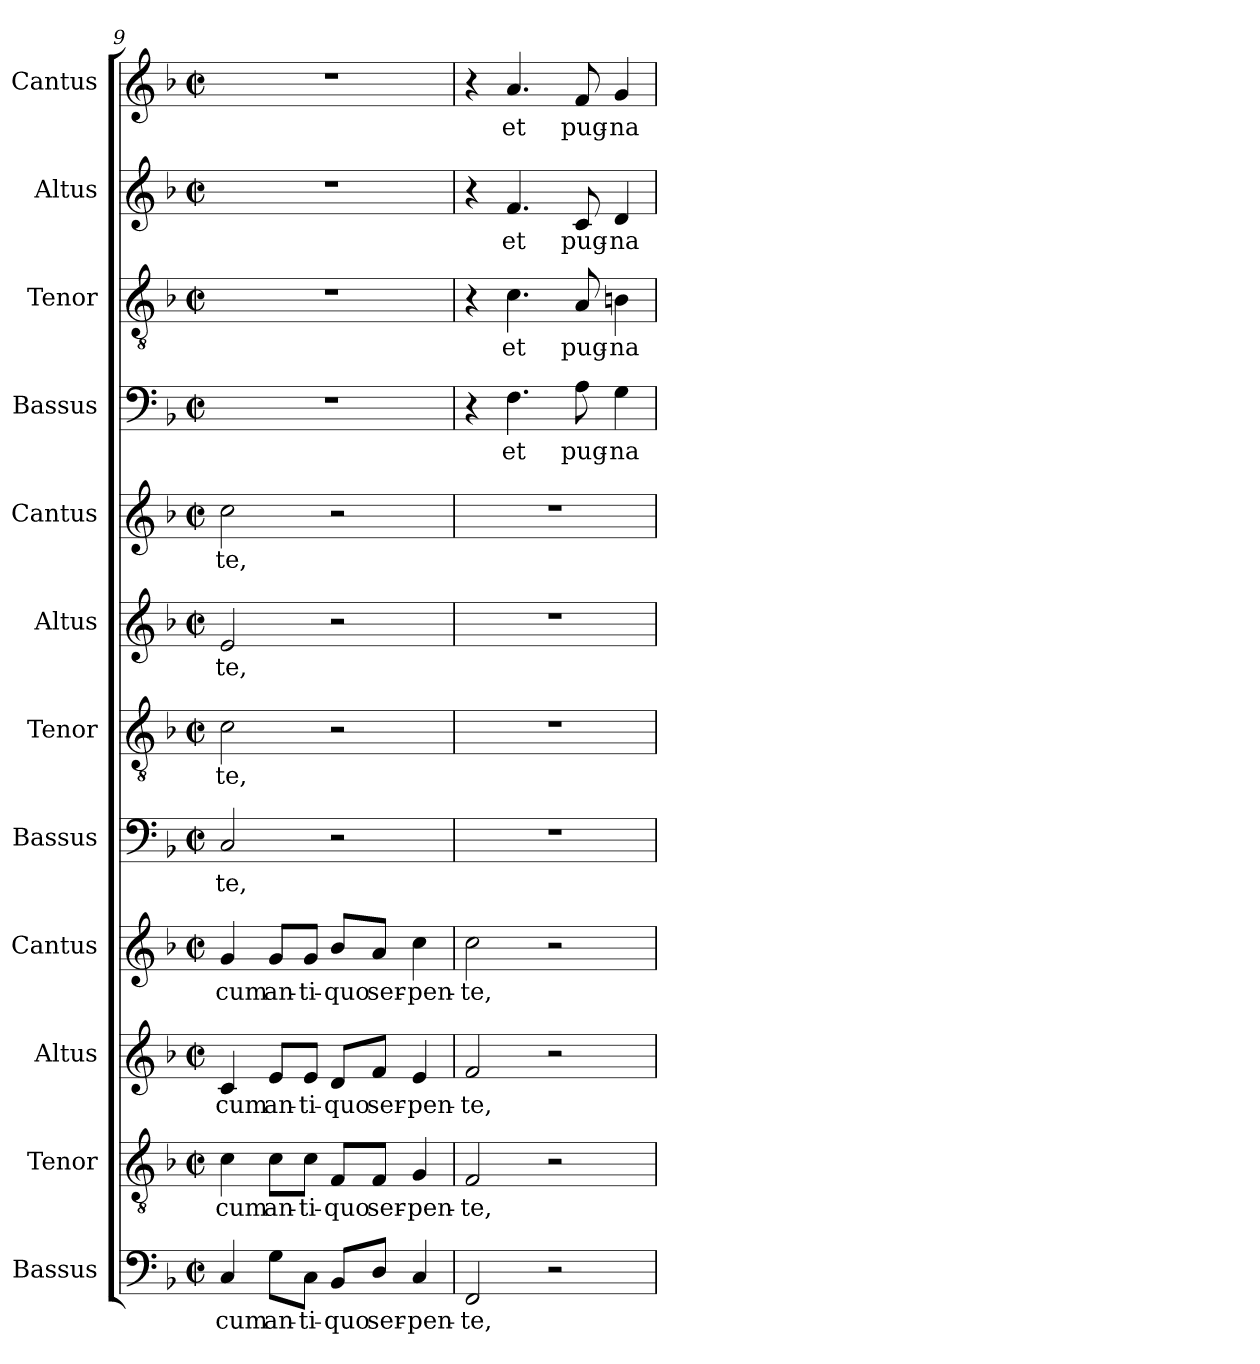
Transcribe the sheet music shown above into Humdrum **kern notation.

**kern	**text	**kern	**text	**kern	**text	**kern	**text	**kern	**text	**kern	**text	**kern	**text	**kern	**text	**kern	**text	**kern	**text	**kern	**text	**kern	**text
*part12	*part12	*part11	*part11	*part10	*part10	*part9	*part9	*part8	*part8	*part7	*part7	*part6	*part6	*part5	*part5	*part4	*part4	*part3	*part3	*part2	*part2	*part1	*part1
*staff12	*staff12	*staff11	*staff11	*staff10	*staff10	*staff9	*staff9	*staff8	*staff8	*staff7	*staff7	*staff6	*staff6	*staff5	*staff5	*staff4	*staff4	*staff3	*staff3	*staff2	*staff2	*staff1	*staff1
*I"Bassus	*	*I"Tenor	*	*I"Altus	*	*I"Cantus	*	*I"Bassus	*	*I"Tenor	*	*I"Altus	*	*I"Cantus	*	*I"Bassus	*	*I"Tenor	*	*I"Altus	*	*I"Cantus	*
*I'B.	*	*I'T.	*	*I'A.	*	*I'S.	*	*I'B.	*	*I'T.	*	*I'A.	*	*I'S.	*	*I'B.	*	*I'T.	*	*I'A.	*	*I'S.	*
*clefF4	*	*clefGv2	*	*clefG2	*	*clefG2	*	*clefF4	*	*clefGv2	*	*clefG2	*	*clefG2	*	*clefF4	*	*clefGv2	*	*clefG2	*	*clefG2	*
*	*	*ITrd7c12	*	*	*	*	*	*	*	*ITrd7c12	*	*	*	*	*	*	*	*ITrd7c12	*	*	*	*	*
*k[b-]	*	*k[b-]	*	*k[b-]	*	*k[b-]	*	*k[b-]	*	*k[b-]	*	*k[b-]	*	*k[b-]	*	*k[b-]	*	*k[b-]	*	*k[b-]	*	*k[b-]	*
*F:	*	*F:	*	*F:	*	*F:	*	*F:	*	*F:	*	*F:	*	*F:	*	*F:	*	*F:	*	*F:	*	*F:	*
*M2/2	*	*M2/2	*	*M2/2	*	*M2/2	*	*M2/2	*	*M2/2	*	*M2/2	*	*M2/2	*	*M2/2	*	*M2/2	*	*M2/2	*	*M2/2	*
*met(c|)	*	*met(c|)	*	*met(c|)	*	*met(c|)	*	*met(c|)	*	*met(c|)	*	*met(c|)	*	*met(c|)	*	*met(c|)	*	*met(c|)	*	*met(c|)	*	*met(c|)	*
=9	=9	=9	=9	=9	=9	=9	=9	=9	=9	=9	=9	=9	=9	=9	=9	=9	=9	=9	=9	=9	=9	=9	=9
!	!LO:LY:b:color=#000000	!	!	!	!	!	!	!	!	!	!	!	!	!	!	!	!	!	!	!	!	!	!
!	!	!	!LO:LY:b:color=#000000	!	!	!	!	!	!	!	!	!	!	!	!	!	!	!	!	!	!	!	!
!	!	!	!	!	!LO:LY:b:color=#000000	!	!	!	!	!	!	!	!	!	!	!	!	!	!	!	!	!	!
!	!	!	!	!	!	!	!LO:LY:b:color=#000000	!	!	!	!	!	!	!	!	!	!	!	!	!	!	!	!
!	!	!	!	!	!	!	!	!	!LO:LY:b:color=#000000	!	!	!	!	!	!	!	!	!	!	!	!	!	!
!	!	!	!	!	!	!	!	!	!	!	!LO:LY:b:color=#000000	!	!	!	!	!	!	!	!	!	!	!	!
!	!	!	!	!	!	!	!	!	!	!	!	!	!LO:LY:b:color=#000000	!	!	!	!	!	!	!	!	!	!
!	!	!	!	!	!	!	!	!	!	!	!	!	!	!	!LO:LY:b:color=#000000	!	!	!	!	!	!	!	!
4Ci/	cum	4Ci\	cum	4ci/	cum	4gi/	cum	2Ci/	-te,	2Ci\	-te,	2ei/	-te,	2cci\	-te,	1r	.	1r	.	1r	.	1r	.
!	!LO:LY:b:color=#000000	!	!	!	!	!	!	!	!	!	!	!	!	!	!	!	!	!	!	!	!	!	!
!	!	!	!LO:LY:b:color=#000000	!	!	!	!	!	!	!	!	!	!	!	!	!	!	!	!	!	!	!	!
!	!	!	!	!	!LO:LY:b:color=#000000	!	!	!	!	!	!	!	!	!	!	!	!	!	!	!	!	!	!
!	!	!	!	!	!	!	!LO:LY:b:color=#000000	!	!	!	!	!	!	!	!	!	!	!	!	!	!	!	!
8Gi\L	an-	8Ci\L	an-	8ei/L	an-	8gi/L	an-	.	.	.	.	.	.	.	.	.	.	.	.	.	.	.	.
!	!LO:LY:b:color=#000000	!	!	!	!	!	!	!	!	!	!	!	!	!	!	!	!	!	!	!	!	!	!
!	!	!	!LO:LY:b:color=#000000	!	!	!	!	!	!	!	!	!	!	!	!	!	!	!	!	!	!	!	!
!	!	!	!	!	!LO:LY:b:color=#000000	!	!	!	!	!	!	!	!	!	!	!	!	!	!	!	!	!	!
!	!	!	!	!	!	!	!LO:LY:b:color=#000000	!	!	!	!	!	!	!	!	!	!	!	!	!	!	!	!
8Ci\J	-ti-	8Ci\J	-ti-	8ei/J	-ti-	8gi/J	-ti-	.	.	.	.	.	.	.	.	.	.	.	.	.	.	.	.
!	!LO:LY:b:color=#000000	!	!	!	!	!	!	!	!	!	!	!	!	!	!	!	!	!	!	!	!	!	!
!	!	!	!LO:LY:b:color=#000000	!	!	!	!	!	!	!	!	!	!	!	!	!	!	!	!	!	!	!	!
!	!	!	!	!	!LO:LY:b:color=#000000	!	!	!	!	!	!	!	!	!	!	!	!	!	!	!	!	!	!
!	!	!	!	!	!	!	!LO:LY:b:color=#000000	!	!	!	!	!	!	!	!	!	!	!	!	!	!	!	!
8BB-i/L	-quo	8FFi/L	-quo	8di/L	-quo	8b-i/L	-quo	2r	.	2r	.	2r	.	2r	.	.	.	.	.	.	.	.	.
!	!LO:LY:b:color=#000000	!	!	!	!	!	!	!	!	!	!	!	!	!	!	!	!	!	!	!	!	!	!
!	!	!	!LO:LY:b:color=#000000	!	!	!	!	!	!	!	!	!	!	!	!	!	!	!	!	!	!	!	!
!	!	!	!	!	!LO:LY:b:color=#000000	!	!	!	!	!	!	!	!	!	!	!	!	!	!	!	!	!	!
!	!	!	!	!	!	!	!LO:LY:b:color=#000000	!	!	!	!	!	!	!	!	!	!	!	!	!	!	!	!
8Di/J	ser-	8FFi/J	ser-	8fi/J	ser-	8ai/J	ser-	.	.	.	.	.	.	.	.	.	.	.	.	.	.	.	.
!	!LO:LY:b:color=#000000	!	!	!	!	!	!	!	!	!	!	!	!	!	!	!	!	!	!	!	!	!	!
!	!	!	!LO:LY:b:color=#000000	!	!	!	!	!	!	!	!	!	!	!	!	!	!	!	!	!	!	!	!
!	!	!	!	!	!LO:LY:b:color=#000000	!	!	!	!	!	!	!	!	!	!	!	!	!	!	!	!	!	!
!	!	!	!	!	!	!	!LO:LY:b:color=#000000	!	!	!	!	!	!	!	!	!	!	!	!	!	!	!	!
4Ci/	-pen-	4GGi/	-pen-	4ei/	-pen-	4cci\	-pen-	.	.	.	.	.	.	.	.	.	.	.	.	.	.	.	.
!!LO:PB:g=z
=10	=10	=10	=10	=10	=10	=10	=10	=10	=10	=10	=10	=10	=10	=10	=10	=10	=10	=10	=10	=10	=10	=10	=10
!	!LO:LY:b:color=#000000	!	!	!	!	!	!	!	!	!	!	!	!	!	!	!	!	!	!	!	!	!	!
!	!	!	!LO:LY:b:color=#000000	!	!	!	!	!	!	!	!	!	!	!	!	!	!	!	!	!	!	!	!
!	!	!	!	!	!LO:LY:b:color=#000000	!	!	!	!	!	!	!	!	!	!	!	!	!	!	!	!	!	!
!	!	!	!	!	!	!	!LO:LY:b:color=#000000	!	!	!	!	!	!	!	!	!	!	!	!	!	!	!	!
2FFi/	-te,	2FFi/	-te,	2fi/	-te,	2cci\	-te,	1r	.	1r	.	1r	.	1r	.	4r	.	4r	.	4r	.	4r	.
!	!	!	!	!	!	!	!	!	!	!	!	!	!	!	!	!	!LO:LY:b:color=#000000	!	!	!	!	!	!
!	!	!	!	!	!	!	!	!	!	!	!	!	!	!	!	!	!	!	!LO:LY:b:color=#000000	!	!	!	!
!	!	!	!	!	!	!	!	!	!	!	!	!	!	!	!	!	!	!	!	!	!LO:LY:b:color=#000000	!	!
!	!	!	!	!	!	!	!	!	!	!	!	!	!	!	!	!	!	!	!	!	!	!	!LO:LY:b:color=#000000
.	.	.	.	.	.	.	.	.	.	.	.	.	.	.	.	4.Fi\	et	4.Ci\	et	4.fi/	et	4.ai/	et
2r	.	2r	.	2r	.	2r	.	.	.	.	.	.	.	.	.	.	.	.	.	.	.	.	.
!	!	!	!	!	!	!	!	!	!	!	!	!	!	!	!	!	!LO:LY:b:color=#000000	!	!	!	!	!	!
!	!	!	!	!	!	!	!	!	!	!	!	!	!	!	!	!	!	!	!LO:LY:b:color=#000000	!	!	!	!
!	!	!	!	!	!	!	!	!	!	!	!	!	!	!	!	!	!	!	!	!	!LO:LY:b:color=#000000	!	!
!	!	!	!	!	!	!	!	!	!	!	!	!	!	!	!	!	!	!	!	!	!	!	!LO:LY:b:color=#000000
.	.	.	.	.	.	.	.	.	.	.	.	.	.	.	.	8Ai\	pug-	8AAi/	pug-	8ci/	pug-	8fi/	pug-
!	!	!	!	!	!	!	!	!	!	!	!	!	!	!	!	!	!LO:LY:b:color=#000000	!	!	!	!	!	!
!	!	!	!	!	!	!	!	!	!	!	!	!	!	!	!	!	!	!	!LO:LY:b:color=#000000	!	!	!	!
!	!	!	!	!	!	!	!	!	!	!	!	!	!	!	!	!	!	!	!	!	!LO:LY:b:color=#000000	!	!
!	!	!	!	!	!	!	!	!	!	!	!	!	!	!	!	!	!	!	!	!	!	!	!LO:LY:b:color=#000000
.	.	.	.	.	.	.	.	.	.	.	.	.	.	.	.	4Gi\	-na-	4BBni\	-na-	4di/	-na-	4gi/	-na-
=	=	=	=	=	=	=	=	=	=	=	=	=	=	=	=	=	=	=	=	=	=	=	=
*-	*-	*-	*-	*-	*-	*-	*-	*-	*-	*-	*-	*-	*-	*-	*-	*-	*-	*-	*-	*-	*-	*-	*-
